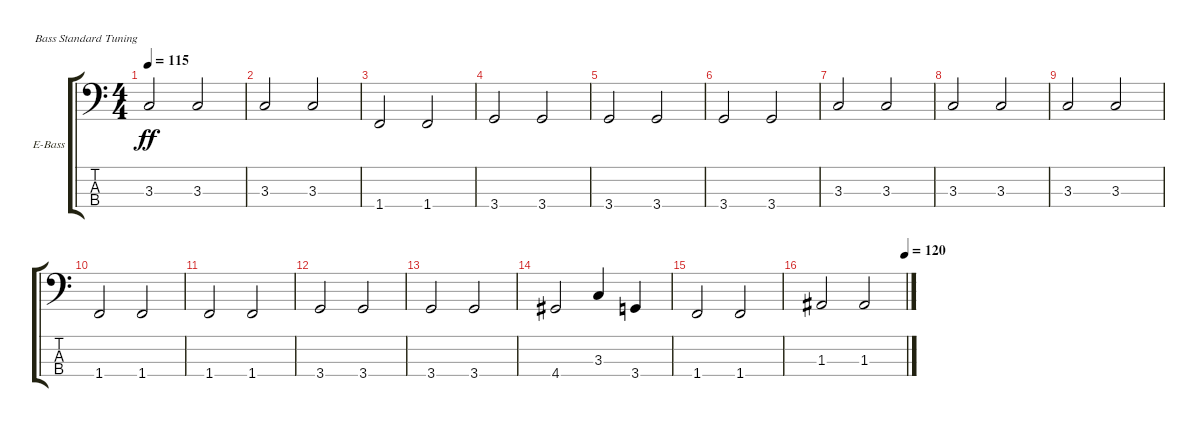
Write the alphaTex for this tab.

\bracketExtendMode groupsimilarinstruments
\firstSystemTrackNameOrientation horizontal
\otherSystemsTrackNameOrientation horizontal
\track ("Áàñèñò" "E-Bass") {instrument electricbassfinger}
\staff {score tabs}
\tuning (G2 D2 A1 E1)
\ts (4 4)
\tempo 115
\clef f4
\ks c
3.3.2{dy ff} 3.3.2 |
3.3.2 3.3.2 |
1.4.2 1.4.2 |
3.4.2 3.4.2 |
3.4.2 3.4.2 |
3.4.2 3.4.2 |
3.3.2 3.3.2 |
3.3.2 3.3.2 |
3.3.2 3.3.2 |
1.4.2 1.4.2 |
1.4.2 1.4.2 |
3.4.2 3.4.2 |
3.4.2 3.4.2 |
4.4.2 3.3.4 3.4.4 |
1.4.2 1.4.2 |
\tempo (120 0.99375)
1.3.2 1.3.2
